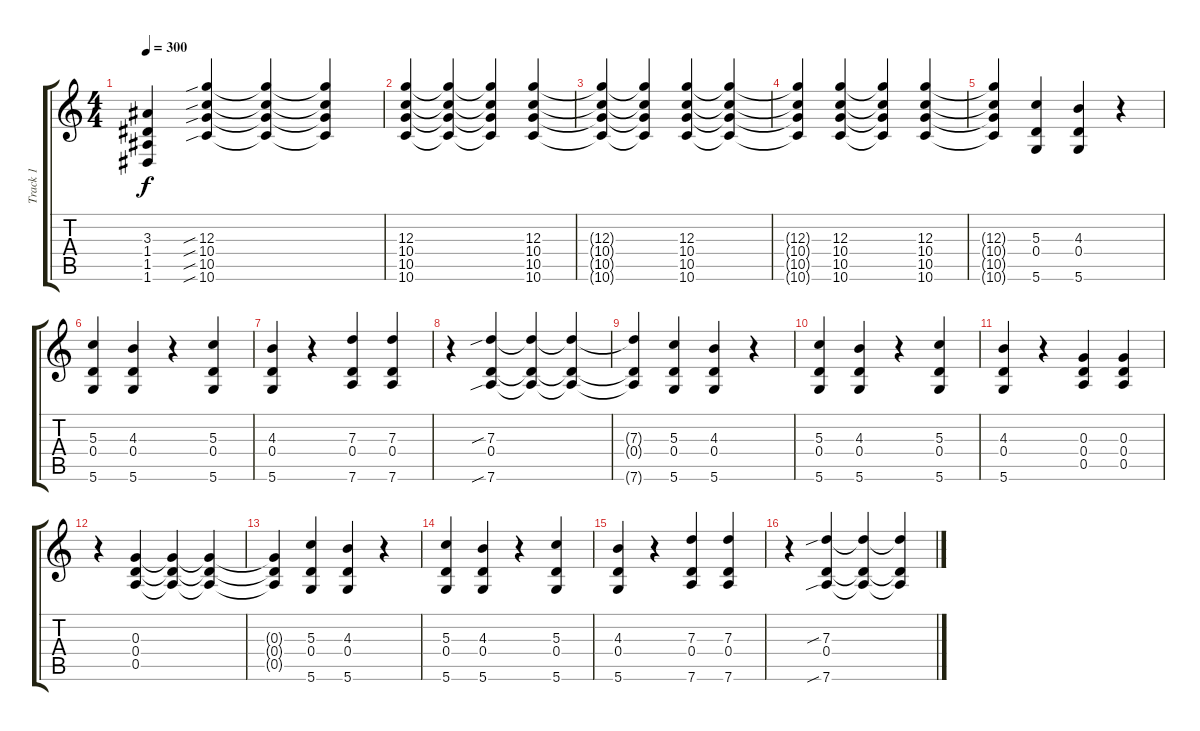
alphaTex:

\track ("Track 1" "Track 1") {instrument electricguitarclean}
\staff {score tabs}
\tuning (E4 B3 G3 D3 A2 D2) {hide}
\ts (4 4)
\tempo 300
\clef g2
\ks c
(3.3{t} 1.4{t} 1.5{t} 1.6{t}).4{dy f} (12.3{sib} 10.4{sib} 10.5{sib} 10.6{sib}).4 (12.3{t} 10.4{t} 10.5{t} 10.6{t}).4 (12.3{t} 10.4{t} 10.5{t} 10.6{t}).4 |
(12.3 10.4 10.5 10.6).4 (12.3{t} 10.4{t} 10.5{t} 10.6{t}).4 (12.3{t} 10.4{t} 10.5{t} 10.6{t}).4 (12.3 10.4 10.5 10.6).4 |
(12.3{t} 10.4{t} 10.5{t} 10.6{t}).4 (12.3{t} 10.4{t} 10.5{t} 10.6{t}).4 (12.3 10.4 10.5 10.6).4 (12.3{t} 10.4{t} 10.5{t} 10.6{t}).4 |
(12.3{t} 10.4{t} 10.5{t} 10.6{t}).4 (12.3 10.4 10.5 10.6).4 (12.3{t} 10.4{t} 10.5{t} 10.6{t}).4 (12.3 10.4 10.5 10.6).4 |
(12.3{t} 10.4{t} 10.5{t} 10.6{t}).4{instrument electricguitarclean} (5.3 0.4 5.6).4 (4.3 0.4 5.6).4 r.4 |
(5.3 0.4 5.6).4 (4.3 0.4 5.6).4 r.4 (5.3 0.4 5.6).4 |
(4.3 0.4 5.6).4 r.4 (7.3 0.4 7.6).4 (7.3 0.4 7.6).4 |
r.4 (7.3{sib} 0.4 7.6{sib}).4 (7.3{t} 0.4{t} 7.6{t}).4 (7.3{t} 0.4{t} 7.6{t}).4 |
(7.3{t} 0.4{t} 7.6{t}).4 (5.3 0.4 5.6).4 (4.3 0.4 5.6).4 r.4 |
(5.3 0.4 5.6).4 (4.3 0.4 5.6).4 r.4 (5.3 0.4 5.6).4 |
(4.3 0.4 5.6).4 r.4 (0.3 0.4 0.5).4 (0.3 0.4 0.5).4 |
r.4 (0.3 0.4 0.5).4 (0.3{t} 0.4{t} 0.5{t}).4 (0.3{t} 0.4{t} 0.5{t}).4 |
(0.3{t} 0.4{t} 0.5{t}).4 (5.3 0.4 5.6).4 (4.3 0.4 5.6).4 r.4 |
(5.3 0.4 5.6).4 (4.3 0.4 5.6).4 r.4 (5.3 0.4 5.6).4 |
(4.3 0.4 5.6).4 r.4 (7.3 0.4 7.6).4 (7.3 0.4 7.6).4 |
r.4 (7.3{sib} 0.4 7.6{sib}).4 (7.3{t} 0.4{t} 7.6{t}).4 (7.3{t} 0.4{t} 7.6{t}).4
